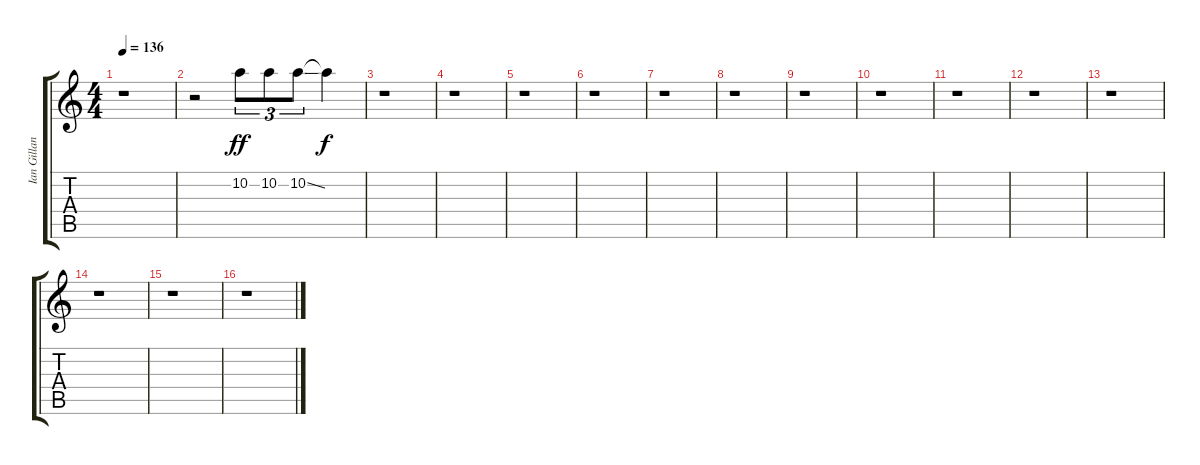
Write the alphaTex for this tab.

\track ("Ian Gillan" "Ian Gillan") {instrument flute}
\staff {score tabs}
\tuning (E5 B4 G4 D4 A3 E3) {hide}
\ts (4 4)
\tempo 136
\clef g2
\ks c
r.1{dy ff} |
r.2 10.2.8{tu (3 2)} 10.2.8{tu (3 2)} 10.2{ss}.8{tu (3 2)} 10.2{t}.4{dy f} |
r.1 |
r.1 |
r.1 |
r.1 |
r.1 |
r.1 |
r.1 |
r.1 |
r.1 |
r.1 |
r.1 |
r.1 |
r.1 |
r.1
